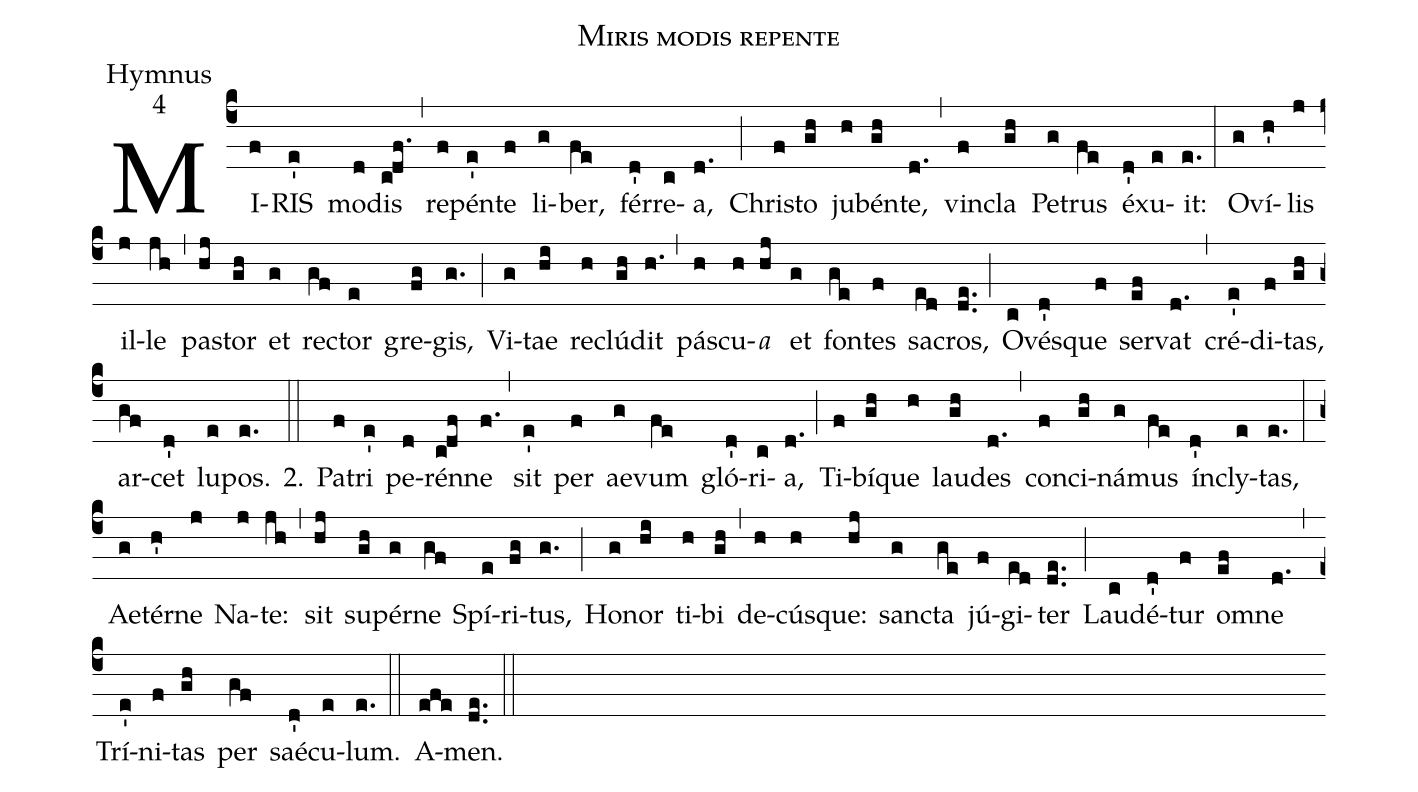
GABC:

name:Miris modis repente;
office-part:Hymnus;
mode:4;
%%
(c4) MI(f)RIS(e') mo(d)dis(c!df.) (,) re(f)pén(e')te(f) li(g)ber,(fe) fér(d')re(c)a,(d.) (;) Chri(f)sto(gh) ju(h)bén(gh)te,(d.) (,) vin(f)cla(gh) Pe(g)trus(fe) éx(d')u(e)it:(e.) (:) O(g)ví(h')lis(j) il(j)le(jh) (,) pa(hj)stor(gh) et(g) re(gf)ctor(e) gre(fg)gis,(g.) (;) Vi(g)tae(hi) re(h)clú(gh)dit(h.) (,) pá(h)scu(h)<i>a</i>(hj) et(g) fon(ge)tes(f) sa(ed)cros,(de..) (;) O(c)vé(d')sque(f) ser(ef)vat(d.) (,) cré(e')di(f)tas,(gh) ar(gf)cet(d') lu(e)pos.(e.) 2.(::) Pa(f)tri(e') pe(d)rén(c!df)ne(f.) (,) sit(e') per(f) ae(g)vum(fe) gló(d')ri(c)a,(d.) (;) Ti(f)bí(gh)que(h) lau(gh)des(d.) (,) con(f)ci(gh)ná(g)mus(fe) ín(d')cly(e)tas,(e.) (:) Ae(g)tér(h')ne(j) Na(j)te:(jh) (,) sit(hj) su(gh)pér(g)ne(gf) Spí(e)ri(fg)tus,(g.) (;) Ho(g)nor(hi) ti(h)bi(gh) (,) de(h)cú(h)sque:(hj) san(g)cta(ge) jú(f)gi(ed)ter(de..) (;) Lau(c)dé(d')tur(f) o(ef)mne(d.) (,) Trí(e')ni(f)tas(gh) per(gf) saé(d')cu(e)lum.(e.) (::) A(efe)men.(de..) (::)
